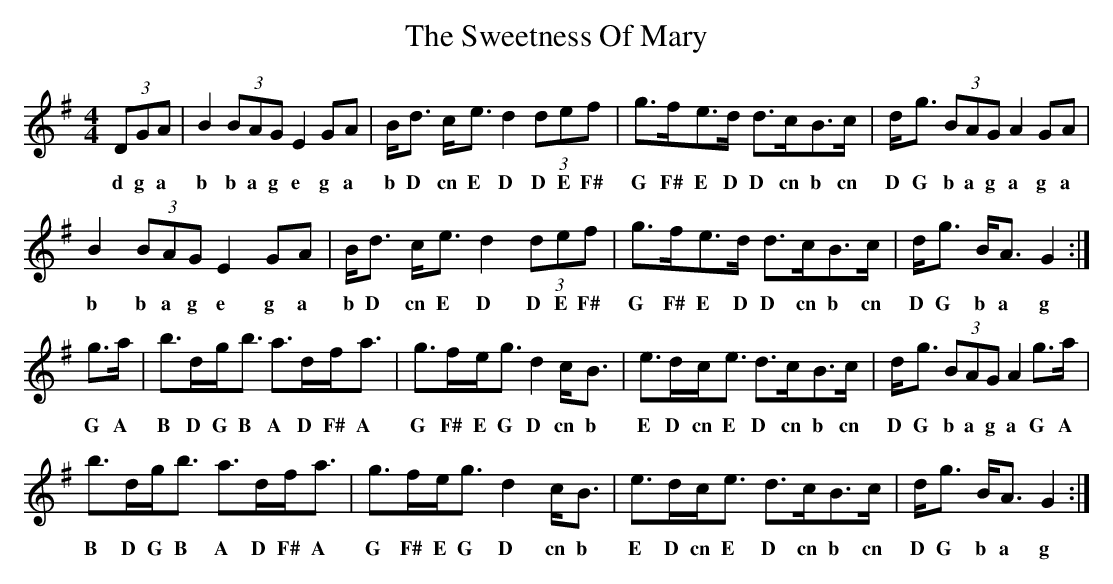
X:1
T: Sweetness Of Mary, The
M: 4/4
L: 1/8
K:Gmaj
(3DGA|B2 (3BAG E2 GA|B<d c<e d2 (3def|g>fe>d d>cB>c|d<g (3BAG A2 GA|
w:d g a b b a g e g a b D cn E D D E F# G F# E D D cn b cn D G b a g a g a
B2 (3BAG E2 GA|B<d c<e d2 (3def|g>fe>d d>cB>c|d<g B<A G2:|
w:b b a g e g a b D cn E D D E F# G F# E D D cn b cn D G b a g
g>a|b>dg<b a>df<a|g>fe<g d2 c<B|e>dc<e d>cB>c|d<g (3BAG A2 g>a|
w:G A B D G B A D F# A G F# E G D cn b E D cn E D cn b cn D G b a g a G A
b>dg<b a>df<a|g>fe<g d2 c<B|e>dc<e d>cB>c|d<g B<A G2:|
w:B D G B A D F# A G F# E G D cn b E D cn E D cn b cn D G b a g
